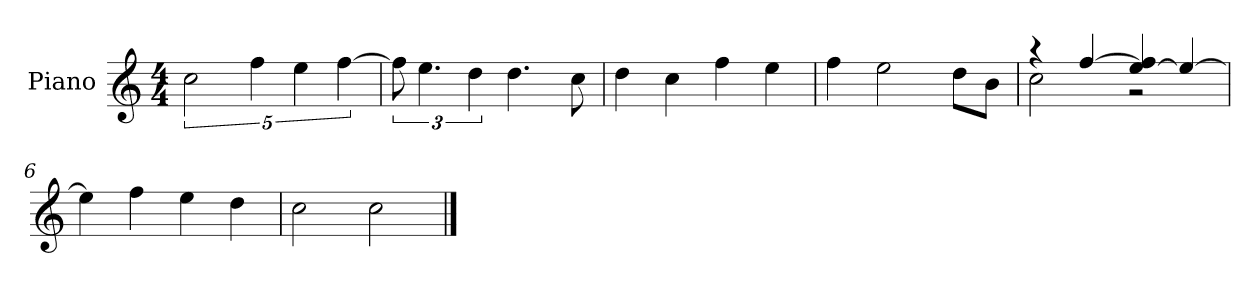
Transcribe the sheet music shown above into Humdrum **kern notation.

**kern
*part1
*staff1
*I"Piano
*I'P-no
*clefG2
*k[]
*M4/4
*MM176
=1
5%2cc\
5ff\
5ee\
[5ff\
=2
12ff\]
6.ee\
6dd\
4.dd\
8cc\
=3
4dd\
4cc\
4ff\
4ee\
=4
4ff\
2ee\
8dd\L
8b\J
=5
*^
4r	2cc\
[4ff/	.
[4ee/ 4ff/]	2r
4ee/_	.
*v	*v
=6
4ee\]
4ff\
4ee\
4dd\
=7
2cc\
2cc\
==
*-
